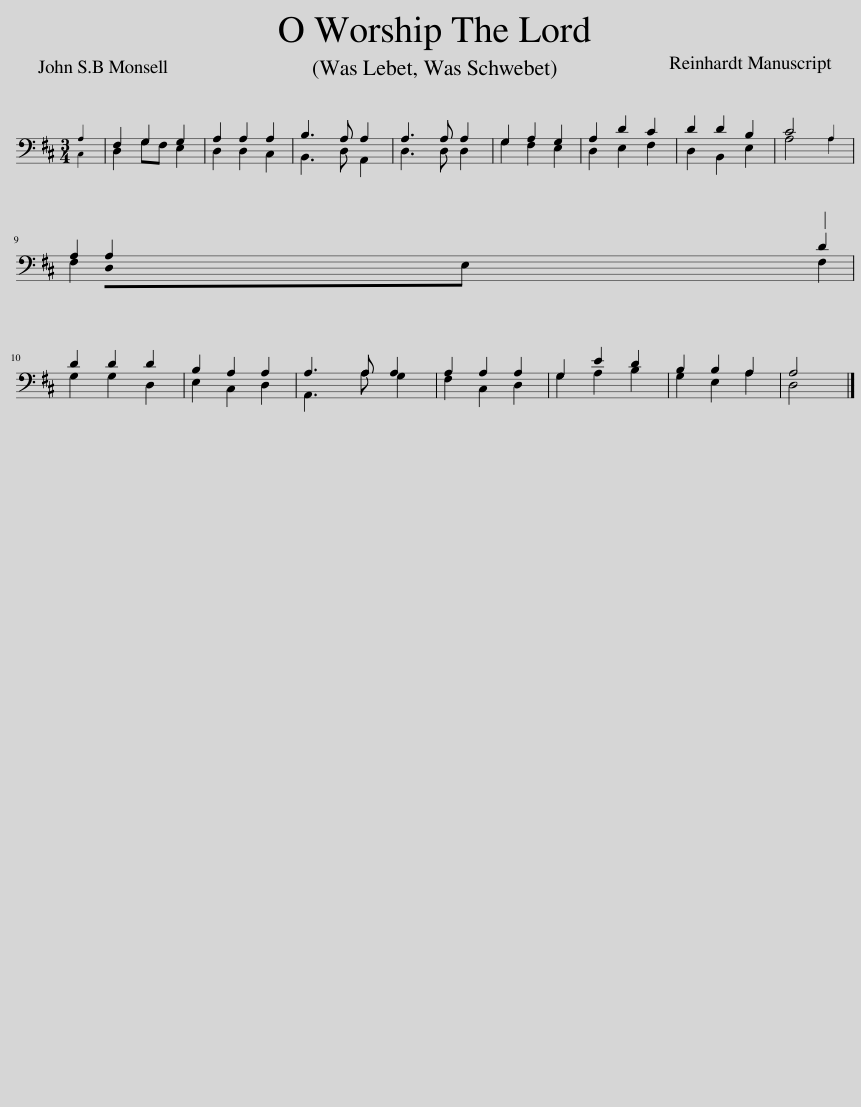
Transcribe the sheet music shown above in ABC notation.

X:1
%%score ( 1 2 )
L:1/8
M:3/4
I:linebreak $
K:D
V:1 bass
V:2 bass
V:1
 A,2 | F,2 G,2 G,2 | A,2 A,2 A,2 | B,3 A, A,2 | A,3 A, A,2 | %5
 G,2 A,2 G,2 | A,2 D2 C2 | D2 D2 B,2 | C4 A,2 |$ A,2 A,2 D2 |$ %10
 D2 D2 D2 | B,2 A,2 A,2 | A,3 A, A,2 | A,2 A,2 A,2 | G,2 E2 D2 | %15
 B,2 B,2 A,2 | A,4 |] %17
V:2
 C,2 | D,2 G,F, E,2 | D,2 D,2 C,2 | B,,3 D, A,,2 | D,3 D, D,2 | %5
 G,2 F,2 E,2 | D,2 E,2 F,2 | D,2 B,,2 E,2 | A,4 A,2 |$ F,2 D,E, F,2 |$ %10
 G,2 G,2 D,2 | E,2 C,2 D,2 | A,,3 A, G,2 | F,2 C,2 D,2 | G,2 A,2 B,2 | %15
 G,2 E,2 A,2 | D,4 |] %17
